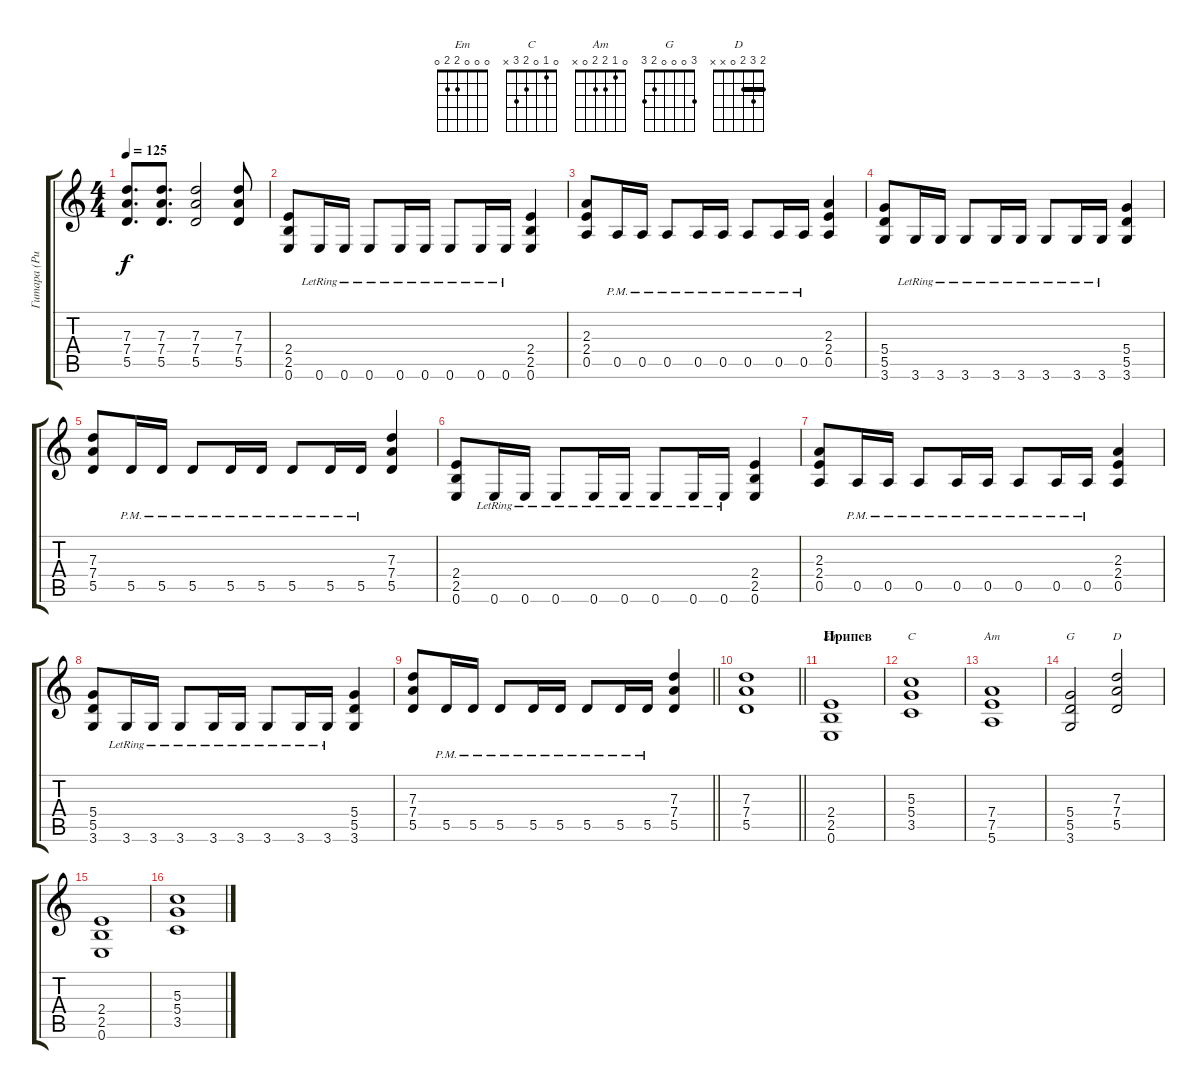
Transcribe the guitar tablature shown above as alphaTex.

\track ("Гитара (Ритм)" "Гитара (Ри") {instrument distortionguitar}
\staff {score tabs}
\tuning (E4 B3 G3 D3 A2 E2) {hide}
\chord ("Em" 0 0 0 2 2 0)
\chord ("C" 0 1 0 2 3 x)
\chord ("Am" 0 1 2 2 0 x)
\chord ("G" 3 0 0 0 2 3)
\chord ("D" 2 3 2 0 x x) {barre 2}
\ts (4 4)
\tempo 125
\clef g2
\ks c
(7.3 7.4 5.5).8{d dy f} (7.3 7.4 5.5).8{d} (7.3 7.4 5.5).2 (7.3 7.4 5.5).8 |
(2.4 2.5 0.6).8 0.6{lr}.16 0.6{lr}.16 0.6{lr}.8 0.6{lr}.16 0.6{lr}.16 0.6{lr}.8 0.6{lr}.16 0.6{lr}.16 (2.4 2.5 0.6).4 |
(2.3 2.4 0.5).8 0.5{pm}.16 0.5{pm}.16 0.5{pm}.8 0.5{pm}.16 0.5{pm}.16 0.5{pm}.8 0.5{pm}.16 0.5{pm}.16 (2.3 2.4 0.5).4 |
(5.4 5.5 3.6).8 3.6{lr}.16 3.6{lr}.16 3.6{lr}.8 3.6{lr}.16 3.6{lr}.16 3.6{lr}.8 3.6{lr}.16 3.6{lr}.16 (5.4 5.5 3.6).4 |
(7.3 7.4 5.5).8 5.5{pm}.16 5.5{pm}.16 5.5{pm}.8 5.5{pm}.16 5.5{pm}.16 5.5{pm}.8 5.5{pm}.16 5.5{pm}.16 (7.3 7.4 5.5).4 |
(2.4 2.5 0.6).8 0.6{lr}.16 0.6{lr}.16 0.6{lr}.8 0.6{lr}.16 0.6{lr}.16 0.6{lr}.8 0.6{lr}.16 0.6{lr}.16 (2.4 2.5 0.6).4 |
(2.3 2.4 0.5).8 0.5{pm}.16 0.5{pm}.16 0.5{pm}.8 0.5{pm}.16 0.5{pm}.16 0.5{pm}.8 0.5{pm}.16 0.5{pm}.16 (2.3 2.4 0.5).4 |
(5.4 5.5 3.6).8 3.6{lr}.16 3.6{lr}.16 3.6{lr}.8 3.6{lr}.16 3.6{lr}.16 3.6{lr}.8 3.6{lr}.16 3.6{lr}.16 (5.4 5.5 3.6).4 |
\barLineRight lightlight
(7.3 7.4 5.5).8 5.5{pm}.16 5.5{pm}.16 5.5{pm}.8 5.5{pm}.16 5.5{pm}.16 5.5{pm}.8 5.5{pm}.16 5.5{pm}.16 (7.3 7.4 5.5).4 |
\section ("" "")
\barLineRight lightlight
(7.3 7.4 5.5).1 |
\section ("" "Припев")
(2.4 2.5 0.6).1{ch "Em"} |
(5.3 5.4 3.5).1{ch "C"} |
(7.4 7.5 5.6).1{ch "Am"} |
(5.4 5.5 3.6).2{ch "G"} (7.3 7.4 5.5).2{ch "D"} |
(2.4 2.5 0.6).1 |
(5.3 5.4 3.5).1
